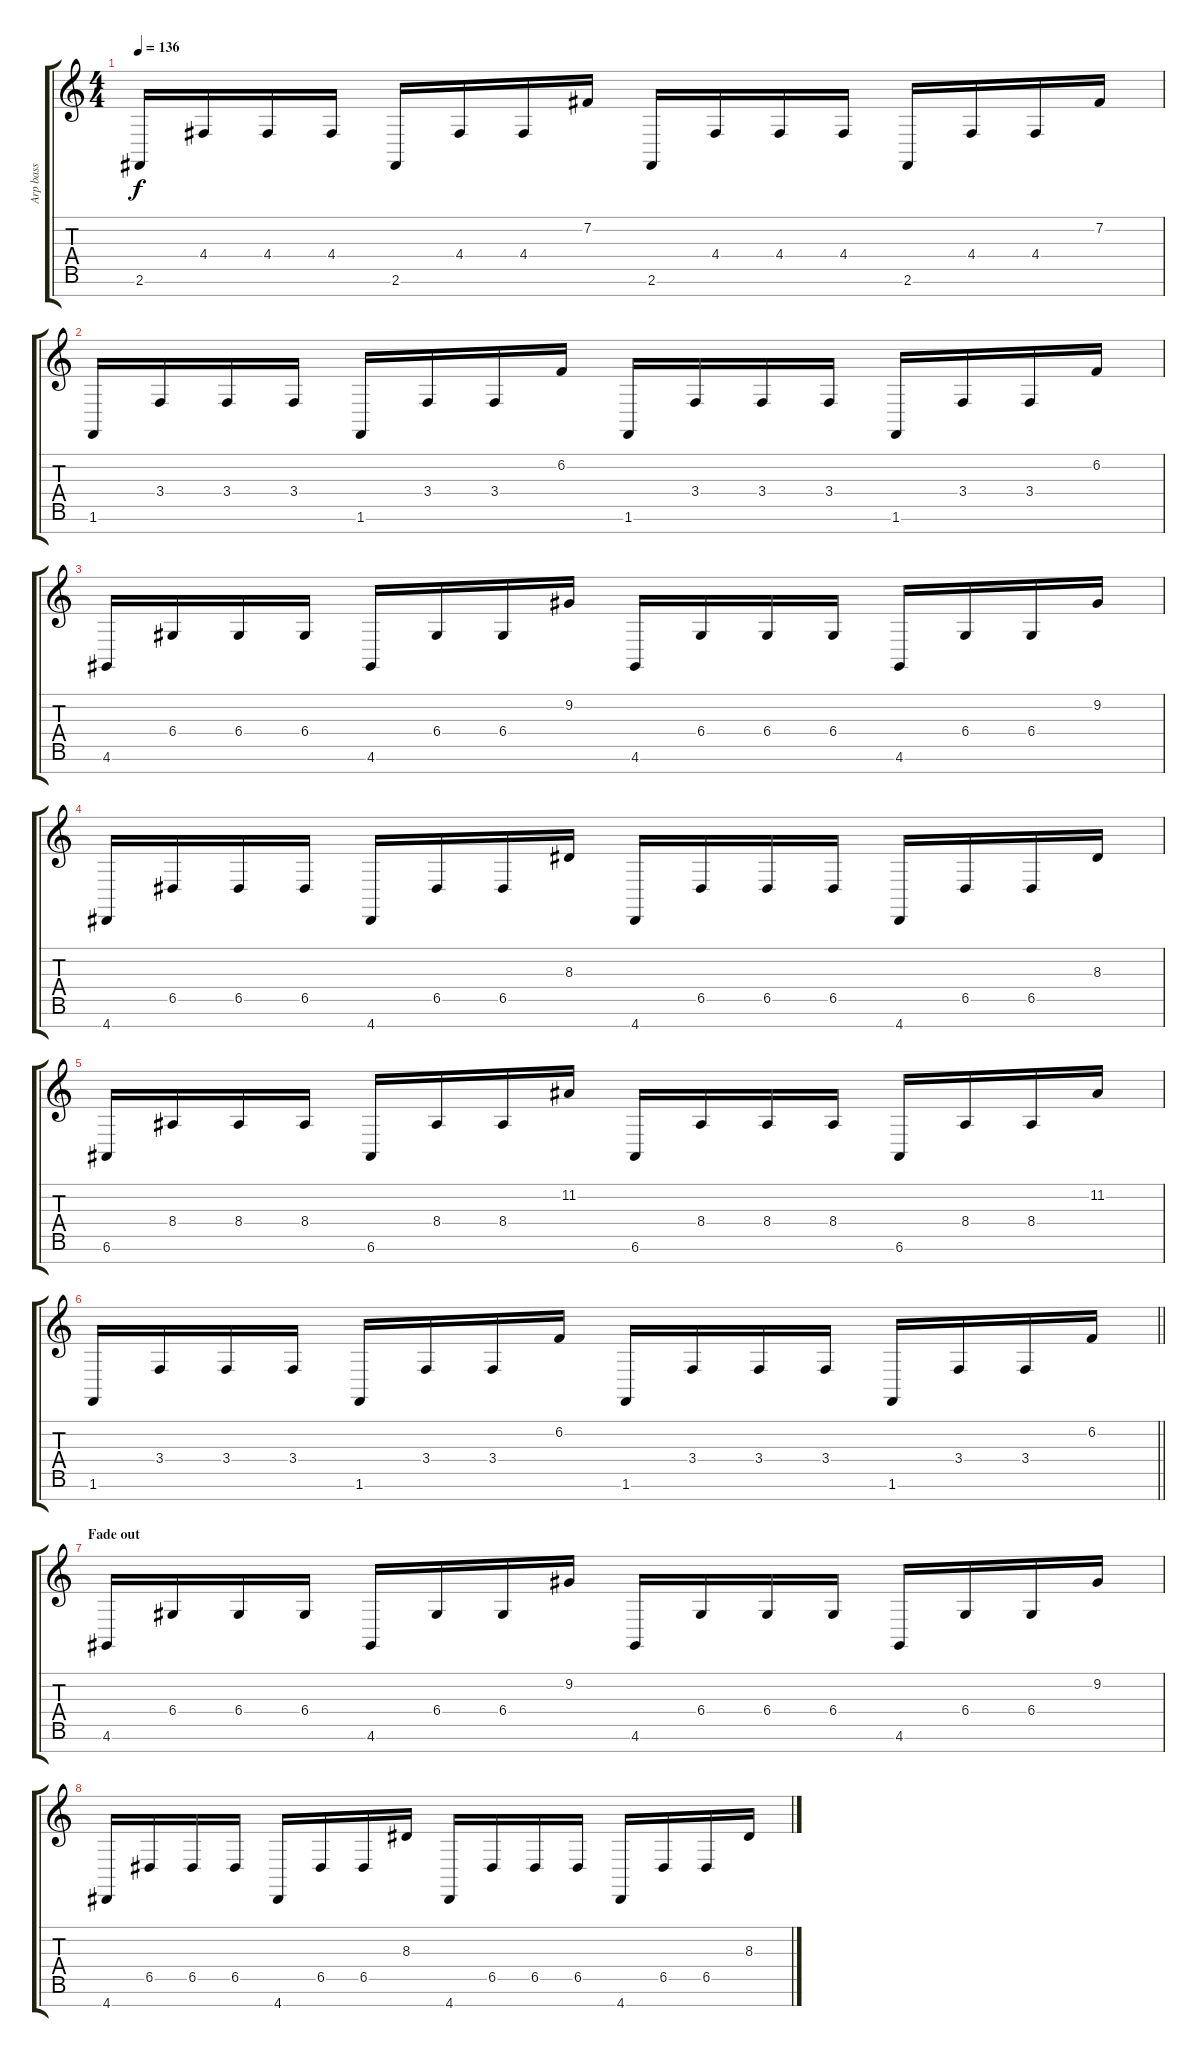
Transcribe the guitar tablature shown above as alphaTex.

\track ("Arp bass" "Arp bass") {instrument lead8bassandlead}
\staff {score tabs}
\tuning (C8 B3 G3 D3 A2 E2 B1) {hide}
\ts (4 4)
\tempo 136
\clef g2
\ks c
2.6.16{dy f} 4.4.16 4.4.16 4.4.16 2.6.16 4.4.16 4.4.16 7.2.16 2.6.16 4.4.16 4.4.16 4.4.16 2.6.16 4.4.16 4.4.16 7.2.16 |
1.6.16 3.4.16 3.4.16 3.4.16 1.6.16 3.4.16 3.4.16 6.2.16 1.6.16 3.4.16 3.4.16 3.4.16 1.6.16 3.4.16 3.4.16 6.2.16 |
4.6.16 6.4.16 6.4.16 6.4.16 4.6.16 6.4.16 6.4.16 9.2.16 4.6.16 6.4.16 6.4.16 6.4.16 4.6.16 6.4.16 6.4.16 9.2.16 |
4.7.16 6.5.16 6.5.16 6.5.16 4.7.16 6.5.16 6.5.16 8.3.16 4.7.16 6.5.16 6.5.16 6.5.16 4.7.16 6.5.16 6.5.16 8.3.16 |
6.6.16 8.4.16 8.4.16 8.4.16 6.6.16 8.4.16 8.4.16 11.2.16 6.6.16 8.4.16 8.4.16 8.4.16 6.6.16 8.4.16 8.4.16 11.2.16 |
\barLineRight lightlight
1.6.16 3.4.16 3.4.16 3.4.16 1.6.16 3.4.16 3.4.16 6.2.16 1.6.16 3.4.16 3.4.16 3.4.16 1.6.16 3.4.16 3.4.16 6.2.16 |
\section ("" "Fade out")
4.6.16 6.4.16 6.4.16 6.4.16 4.6.16 6.4.16 6.4.16 9.2.16 4.6.16 6.4.16 6.4.16 6.4.16 4.6.16 6.4.16 6.4.16 9.2.16 |
4.7.16 6.5.16 6.5.16 6.5.16 4.7.16 6.5.16 6.5.16 8.3.16 4.7.16 6.5.16 6.5.16 6.5.16 4.7.16 6.5.16 6.5.16 8.3.16
